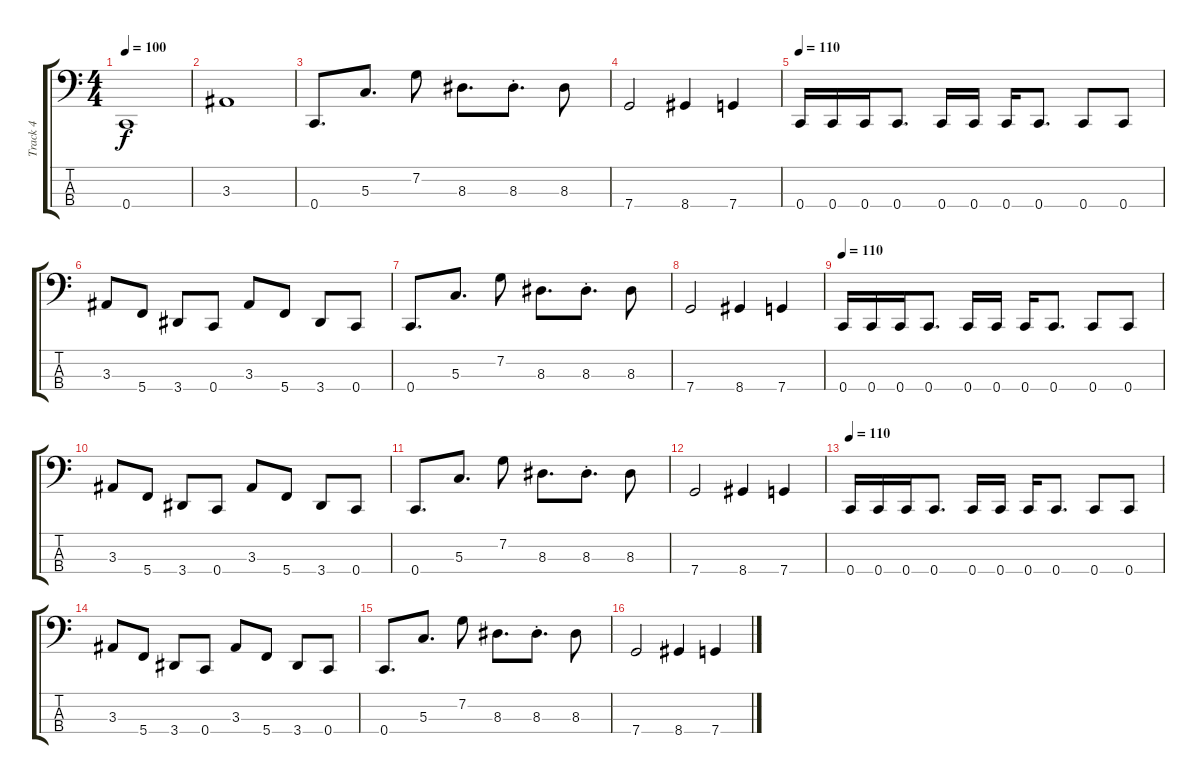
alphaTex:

\track ("Track 4" "Track 4") {instrument electricbasspick}
\staff {score tabs}
\tuning (F2 C2 G1 C1) {hide}
\ts (4 4)
\tempo 100
\clef f4
\ks c
0.4.1{dy f} |
3.3.1 |
0.4.8{d} 5.3.8{d} 7.2.8 8.3.8{d} 8.3{st}.8{d} 8.3.8 |
7.4.2 8.4.4 7.4.4 |
\tempo 110
0.4.16 0.4.16 0.4.16 0.4.8{d} 0.4.16 0.4.16 0.4.16 0.4.8{d} 0.4.8 0.4.8 |
3.3.8 5.4.8 3.4.8 0.4.8 3.3.8 5.4.8 3.4.8 0.4.8 |
0.4.8{d} 5.3.8{d} 7.2.8 8.3.8{d} 8.3{st}.8{d} 8.3.8 |
7.4.2 8.4.4 7.4.4 |
\tempo 110
0.4.16 0.4.16 0.4.16 0.4.8{d} 0.4.16 0.4.16 0.4.16 0.4.8{d} 0.4.8 0.4.8 |
3.3.8 5.4.8 3.4.8 0.4.8 3.3.8 5.4.8 3.4.8 0.4.8 |
0.4.8{d} 5.3.8{d} 7.2.8 8.3.8{d} 8.3{st}.8{d} 8.3.8 |
7.4.2 8.4.4 7.4.4 |
\tempo 110
0.4.16 0.4.16 0.4.16 0.4.8{d} 0.4.16 0.4.16 0.4.16 0.4.8{d} 0.4.8 0.4.8 |
3.3.8 5.4.8 3.4.8 0.4.8 3.3.8 5.4.8 3.4.8 0.4.8 |
0.4.8{d} 5.3.8{d} 7.2.8 8.3.8{d} 8.3{st}.8{d} 8.3.8 |
7.4.2 8.4.4 7.4.4
